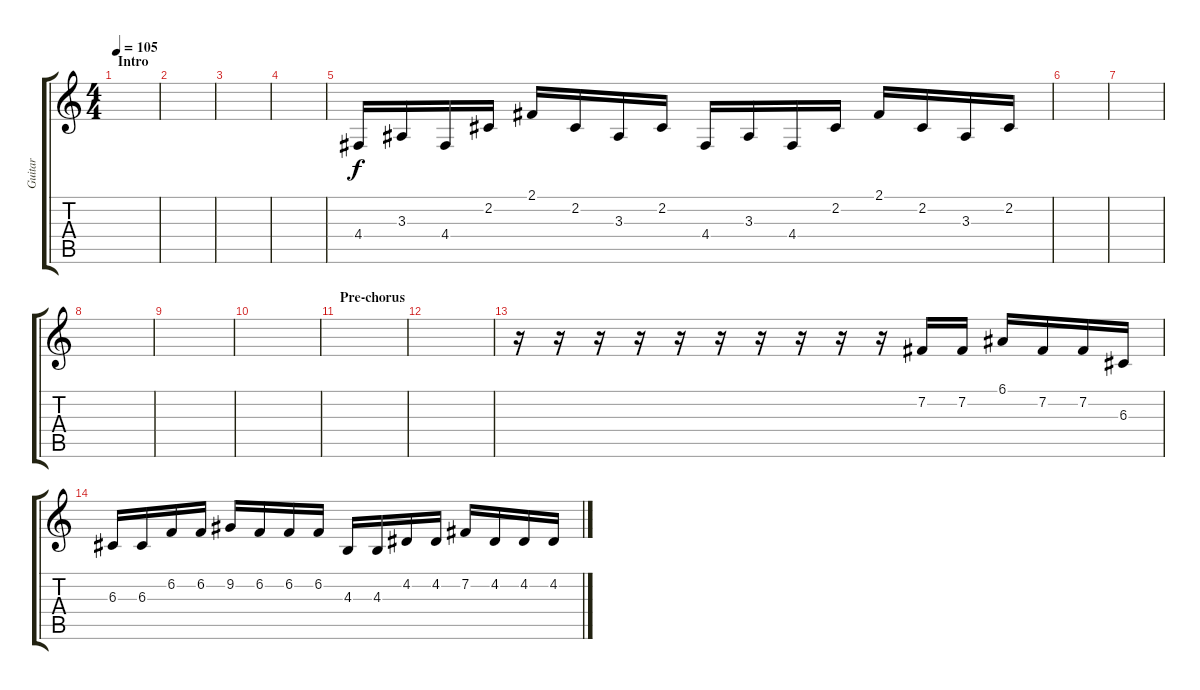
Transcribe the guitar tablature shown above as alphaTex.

\track ("Guitar" "Guitar") {instrument shamisen}
\staff {score tabs}
\tuning (E4 B3 G3 D3 A2 E2) {hide}
\ts (4 4)
\section ("" "Intro")
\tempo 105
\clef g2
\ks c
|
|
|
|
4.4.16 3.3.16 4.4.16 2.2.16 2.1.16 2.2.16 3.3.16 2.2.16 4.4.16 3.3.16 4.4.16 2.2.16 2.1.16 2.2.16 3.3.16 2.2.16 |
|
|
|
|
|
\section ("" "Pre-chorus")
|
|
r.16 r.16 r.16 r.16 r.16 r.16 r.16 r.16 r.16 r.16 7.2.16 7.2.16 6.1.16 7.2.16 7.2.16 6.3.16 |
6.3.16 6.3.16 6.2.16 6.2.16 9.2.16 6.2.16 6.2.16 6.2.16 4.3.16 4.3.16 4.2.16 4.2.16 7.2.16 4.2.16 4.2.16 4.2.16
